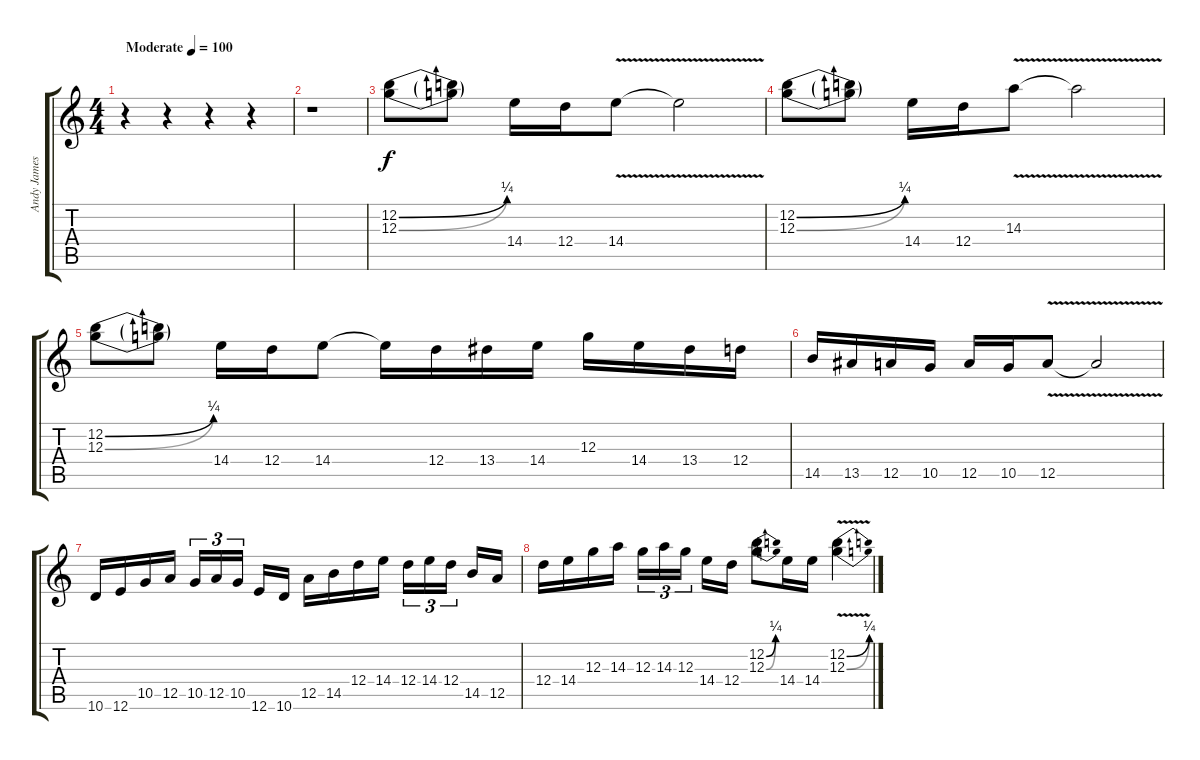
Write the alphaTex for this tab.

\track ("Andy James" "Andy James") {instrument distortionguitar}
\staff {score tabs}
\tuning (E4 B3 G3 D3 A2 E2) {hide}
\ts (4 4)
\tempo (100 "Moderate")
\clef g2
\ks c
r.4{dy f instrument distortionguitar} r.4 r.4 r.4 |
r.1 |
(12.2{be (bend 0 0 60 1)} 12.3{be (bend 0 0 60 1)}).8 (12.2{t} 12.3{t}).8 14.4.16 12.4.16 14.4{v}.8 14.4{t}.2 |
(12.2{be (bend 0 0 60 1)} 12.3{be (bend 0 0 60 1)}).8 (12.2{t} 12.3{t}).8 14.4.16 12.4.16 14.3{v}.8 14.3{t}.2 |
(12.2{be (bend 0 0 60 1)} 12.3{be (bend 0 0 60 1)}).8 (12.2{t} 12.3{t}).8 14.4.16 12.4.16 14.4.8 14.4{t}.16 12.4.16 13.4.16 14.4.16 12.3.16 14.4.16 13.4.16 12.4.16 |
14.5.16 13.5.16 12.5.16 10.5.16 12.5.16 10.5.16 12.5{v}.8 12.5{t}.2 |
10.6.16 12.6.16 10.5.16 12.5.16 10.5.16{tu (3 2)} 12.5.16{tu (3 2)} 10.5.16{tu (3 2)} 12.6.16 10.6.16 12.5.16 14.5.16 12.4.16 14.4.16 12.4.16{tu (3 2)} 14.4.16{tu (3 2)} 12.4.16{tu (3 2)} 14.5.16 12.5.16 |
12.4.16 14.4.16 12.3.16 14.3.16 12.3.16{tu (3 2)} 14.3.16{tu (3 2)} 12.3.16{tu (3 2)} 14.4.16 12.4.16 (12.2{be (bend 0 0 60 1)} 12.3{be (bend 0 0 60 1)}).8 14.4.16 14.4.16 (12.2{be (bend 0 0 60 1)} 12.3{be (bend 0 0 60 1) v}).4
